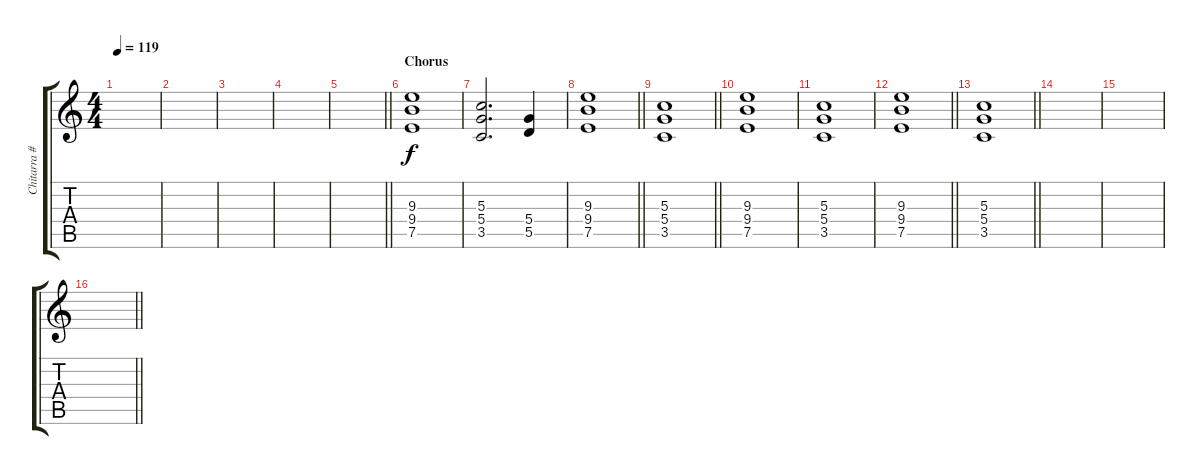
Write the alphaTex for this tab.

\track ("Chitarra #2" "Chitarra #") {instrument overdrivenguitar}
\staff {score tabs}
\tuning (E4 B3 G3 D3 A2 E2) {hide}
\ts (4 4)
\tempo 119
\clef g2
\ks c
|
|
|
|
\barLineRight lightlight
|
\section ("" "Chorus")
(9.3 9.4 7.5).1 |
(5.3 5.4 3.5).2{d} (5.4 5.5).4 |
\barLineRight lightlight
(9.3 9.4 7.5).1 |
\barLineRight lightlight
(5.3 5.4 3.5).1 |
(9.3 9.4 7.5).1 |
(5.3 5.4 3.5).1 |
\barLineRight lightlight
(9.3 9.4 7.5).1 |
\barLineRight lightlight
(5.3 5.4 3.5).1 |
|
|
\barLineRight lightlight
